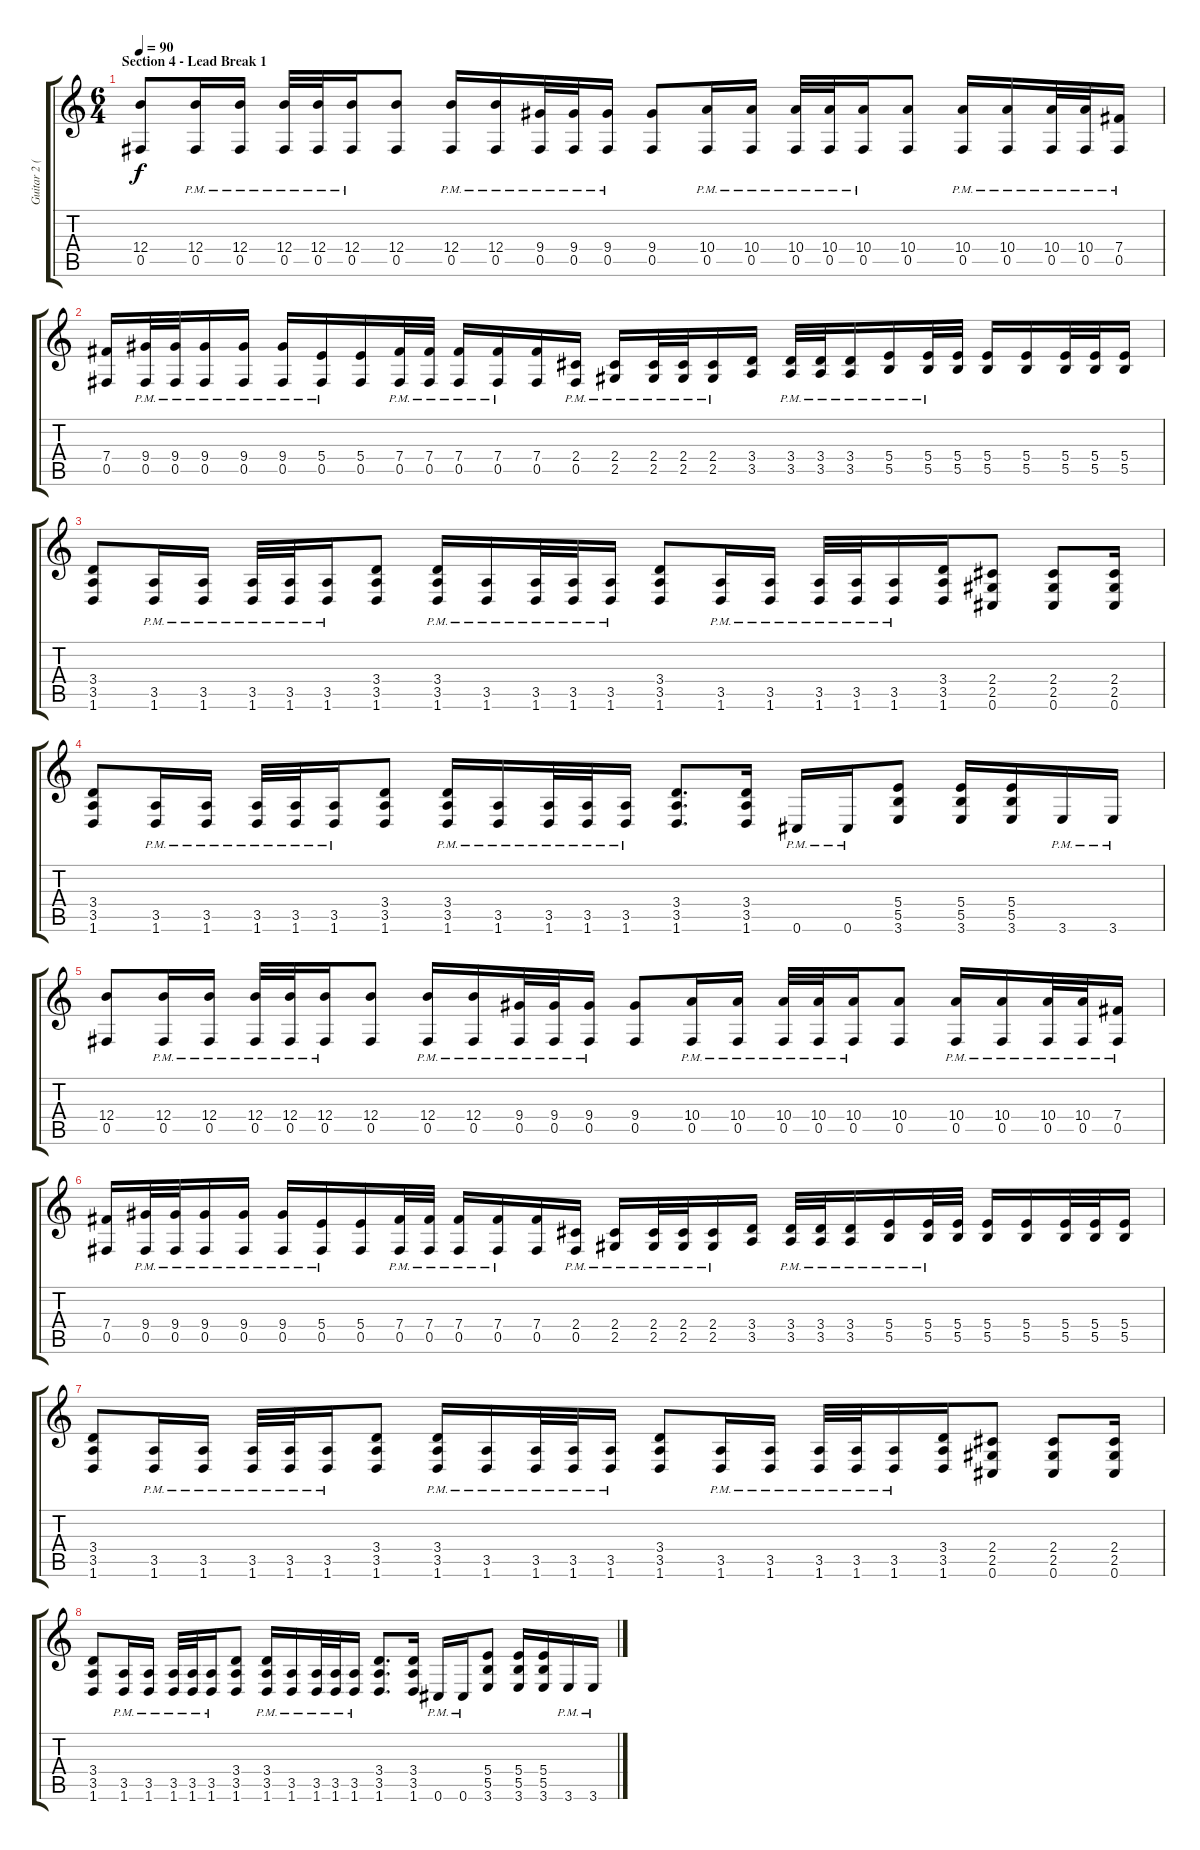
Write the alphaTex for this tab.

\track ("Guitar 2 (Distortion)" "Guitar 2 (") {instrument distortionguitar}
\staff {score tabs}
\tuning (Db4 Ab3 E3 B2 Gb2 Db2) {hide}
\ts (6 4)
\section ("" "Section 4 - Lead Break 1")
\tempo 90
\clef g2
\ks c
(12.4 0.5).8{dy f} (12.4{pm} 0.5{pm}).16 (12.4{pm} 0.5{pm}).16 (12.4{pm} 0.5{pm}).32 (12.4{pm} 0.5{pm}).32 (12.4{pm} 0.5{pm}).16 (12.4 0.5).8 (12.4{pm} 0.5{pm}).16 (12.4{pm} 0.5{pm}).16 (9.4{pm} 0.5{pm}).32 (9.4{pm} 0.5{pm}).32 (9.4{pm} 0.5{pm}).16 (9.4 0.5).8 (10.4{pm} 0.5{pm}).16 (10.4{pm} 0.5{pm}).16 (10.4{pm} 0.5{pm}).32 (10.4{pm} 0.5{pm}).32 (10.4{pm} 0.5{pm}).16 (10.4 0.5).8 (10.4{pm} 0.5{pm}).16 (10.4{pm} 0.5{pm}).16 (10.4{pm} 0.5{pm}).32 (10.4{pm} 0.5{pm}).32 (7.4{pm} 0.5{pm}).16 |
(7.4 0.5).16 (9.4{pm} 0.5{pm}).32 (9.4{pm} 0.5{pm}).32 (9.4{pm} 0.5{pm}).16 (9.4{pm} 0.5{pm}).16 (9.4{pm} 0.5{pm}).16 (5.4{pm} 0.5{pm}).16 (5.4 0.5).16 (7.4{pm} 0.5{pm}).32 (7.4{pm} 0.5{pm}).32 (7.4{pm} 0.5{pm}).16 (7.4{pm} 0.5{pm}).16 (7.4 0.5).16 (2.4{pm} 0.5{pm}).16 (2.4{pm} 2.5{pm}).16 (2.4{pm} 2.5{pm}).32 (2.4{pm} 2.5{pm}).32 (2.4{pm} 2.5{pm}).16 (3.4 3.5).16 (3.4{pm} 3.5{pm}).32 (3.4{pm} 3.5{pm}).32 (3.4{pm} 3.5{pm}).16 (5.4{pm} 5.5{pm}).16 (5.4{pm} 5.5).32 (5.4 5.5).32 (5.4 5.5).16 (5.4 5.5).16 (5.4 5.5).32 (5.4 5.5).32 (5.4 5.5).16 |
(3.4 3.5 1.6).8 (3.5{pm} 1.6).16 (3.5{pm} 1.6).16 (3.5{pm} 1.6).32 (3.5{pm} 1.6).32 (3.5{pm} 1.6).16 (3.4 3.5 1.6).8 (3.4{pm} 3.5{pm} 1.6).16 (3.5{pm} 1.6).16 (3.5{pm} 1.6).32 (3.5{pm} 1.6).32 (3.5{pm} 1.6).16 (3.4 3.5 1.6).8 (3.5{pm} 1.6).16 (3.5{pm} 1.6).16 (3.5{pm} 1.6).32 (3.5{pm} 1.6).32 (3.5{pm} 1.6).16 (3.4 3.5 1.6).16 (2.4 2.5 0.6).8 (2.4 2.5 0.6).8 (2.4 2.5 0.6).16 |
(3.4 3.5 1.6).8 (3.5{pm} 1.6).16 (3.5{pm} 1.6).16 (3.5{pm} 1.6).32 (3.5{pm} 1.6).32 (3.5{pm} 1.6).16 (3.4 3.5 1.6).8 (3.4{pm} 3.5{pm} 1.6).16 (3.5{pm} 1.6).16 (3.5{pm} 1.6).32 (3.5{pm} 1.6).32 (3.5{pm} 1.6).16 (3.4 3.5 1.6).8{d} (3.4 3.5 1.6).16 0.6{pm}.16 0.6{pm}.16 (5.4 5.5 3.6).8 (5.4 5.5 3.6).16 (5.4 5.5 3.6).16 3.6{pm}.16 3.6{pm}.16 |
(12.4 0.5).8 (12.4{pm} 0.5{pm}).16 (12.4{pm} 0.5{pm}).16 (12.4{pm} 0.5{pm}).32 (12.4{pm} 0.5{pm}).32 (12.4{pm} 0.5{pm}).16 (12.4 0.5).8 (12.4{pm} 0.5{pm}).16 (12.4{pm} 0.5{pm}).16 (9.4{pm} 0.5{pm}).32 (9.4{pm} 0.5{pm}).32 (9.4{pm} 0.5{pm}).16 (9.4 0.5).8 (10.4{pm} 0.5{pm}).16 (10.4{pm} 0.5{pm}).16 (10.4{pm} 0.5{pm}).32 (10.4{pm} 0.5{pm}).32 (10.4{pm} 0.5{pm}).16 (10.4 0.5).8 (10.4{pm} 0.5{pm}).16 (10.4{pm} 0.5{pm}).16 (10.4{pm} 0.5{pm}).32 (10.4{pm} 0.5{pm}).32 (7.4{pm} 0.5{pm}).16 |
(7.4 0.5).16 (9.4{pm} 0.5{pm}).32 (9.4{pm} 0.5{pm}).32 (9.4{pm} 0.5{pm}).16 (9.4{pm} 0.5{pm}).16 (9.4{pm} 0.5{pm}).16 (5.4{pm} 0.5{pm}).16 (5.4 0.5).16 (7.4{pm} 0.5{pm}).32 (7.4{pm} 0.5{pm}).32 (7.4{pm} 0.5{pm}).16 (7.4{pm} 0.5{pm}).16 (7.4 0.5).16 (2.4{pm} 0.5{pm}).16 (2.4{pm} 2.5{pm}).16 (2.4{pm} 2.5{pm}).32 (2.4{pm} 2.5{pm}).32 (2.4{pm} 2.5{pm}).16 (3.4 3.5).16 (3.4{pm} 3.5{pm}).32 (3.4{pm} 3.5{pm}).32 (3.4{pm} 3.5{pm}).16 (5.4{pm} 5.5{pm}).16 (5.4{pm} 5.5).32 (5.4 5.5).32 (5.4 5.5).16 (5.4 5.5).16 (5.4 5.5).32 (5.4 5.5).32 (5.4 5.5).16 |
(3.4 3.5 1.6).8 (3.5{pm} 1.6).16 (3.5{pm} 1.6).16 (3.5{pm} 1.6).32 (3.5{pm} 1.6).32 (3.5{pm} 1.6).16 (3.4 3.5 1.6).8 (3.4{pm} 3.5{pm} 1.6).16 (3.5{pm} 1.6).16 (3.5{pm} 1.6).32 (3.5{pm} 1.6).32 (3.5{pm} 1.6).16 (3.4 3.5 1.6).8 (3.5{pm} 1.6).16 (3.5{pm} 1.6).16 (3.5{pm} 1.6).32 (3.5{pm} 1.6).32 (3.5{pm} 1.6).16 (3.4 3.5 1.6).16 (2.4 2.5 0.6).8 (2.4 2.5 0.6).8 (2.4 2.5 0.6).16 |
(3.4 3.5 1.6).8 (3.5{pm} 1.6).16 (3.5{pm} 1.6).16 (3.5{pm} 1.6).32 (3.5{pm} 1.6).32 (3.5{pm} 1.6).16 (3.4 3.5 1.6).8 (3.4{pm} 3.5{pm} 1.6).16 (3.5{pm} 1.6).16 (3.5{pm} 1.6).32 (3.5{pm} 1.6).32 (3.5{pm} 1.6).16 (3.4 3.5 1.6).8{d} (3.4 3.5 1.6).16 0.6{pm}.16 0.6{pm}.16 (5.4 5.5 3.6).8 (5.4 5.5 3.6).16 (5.4 5.5 3.6).16 3.6{pm}.16 3.6{pm}.16
